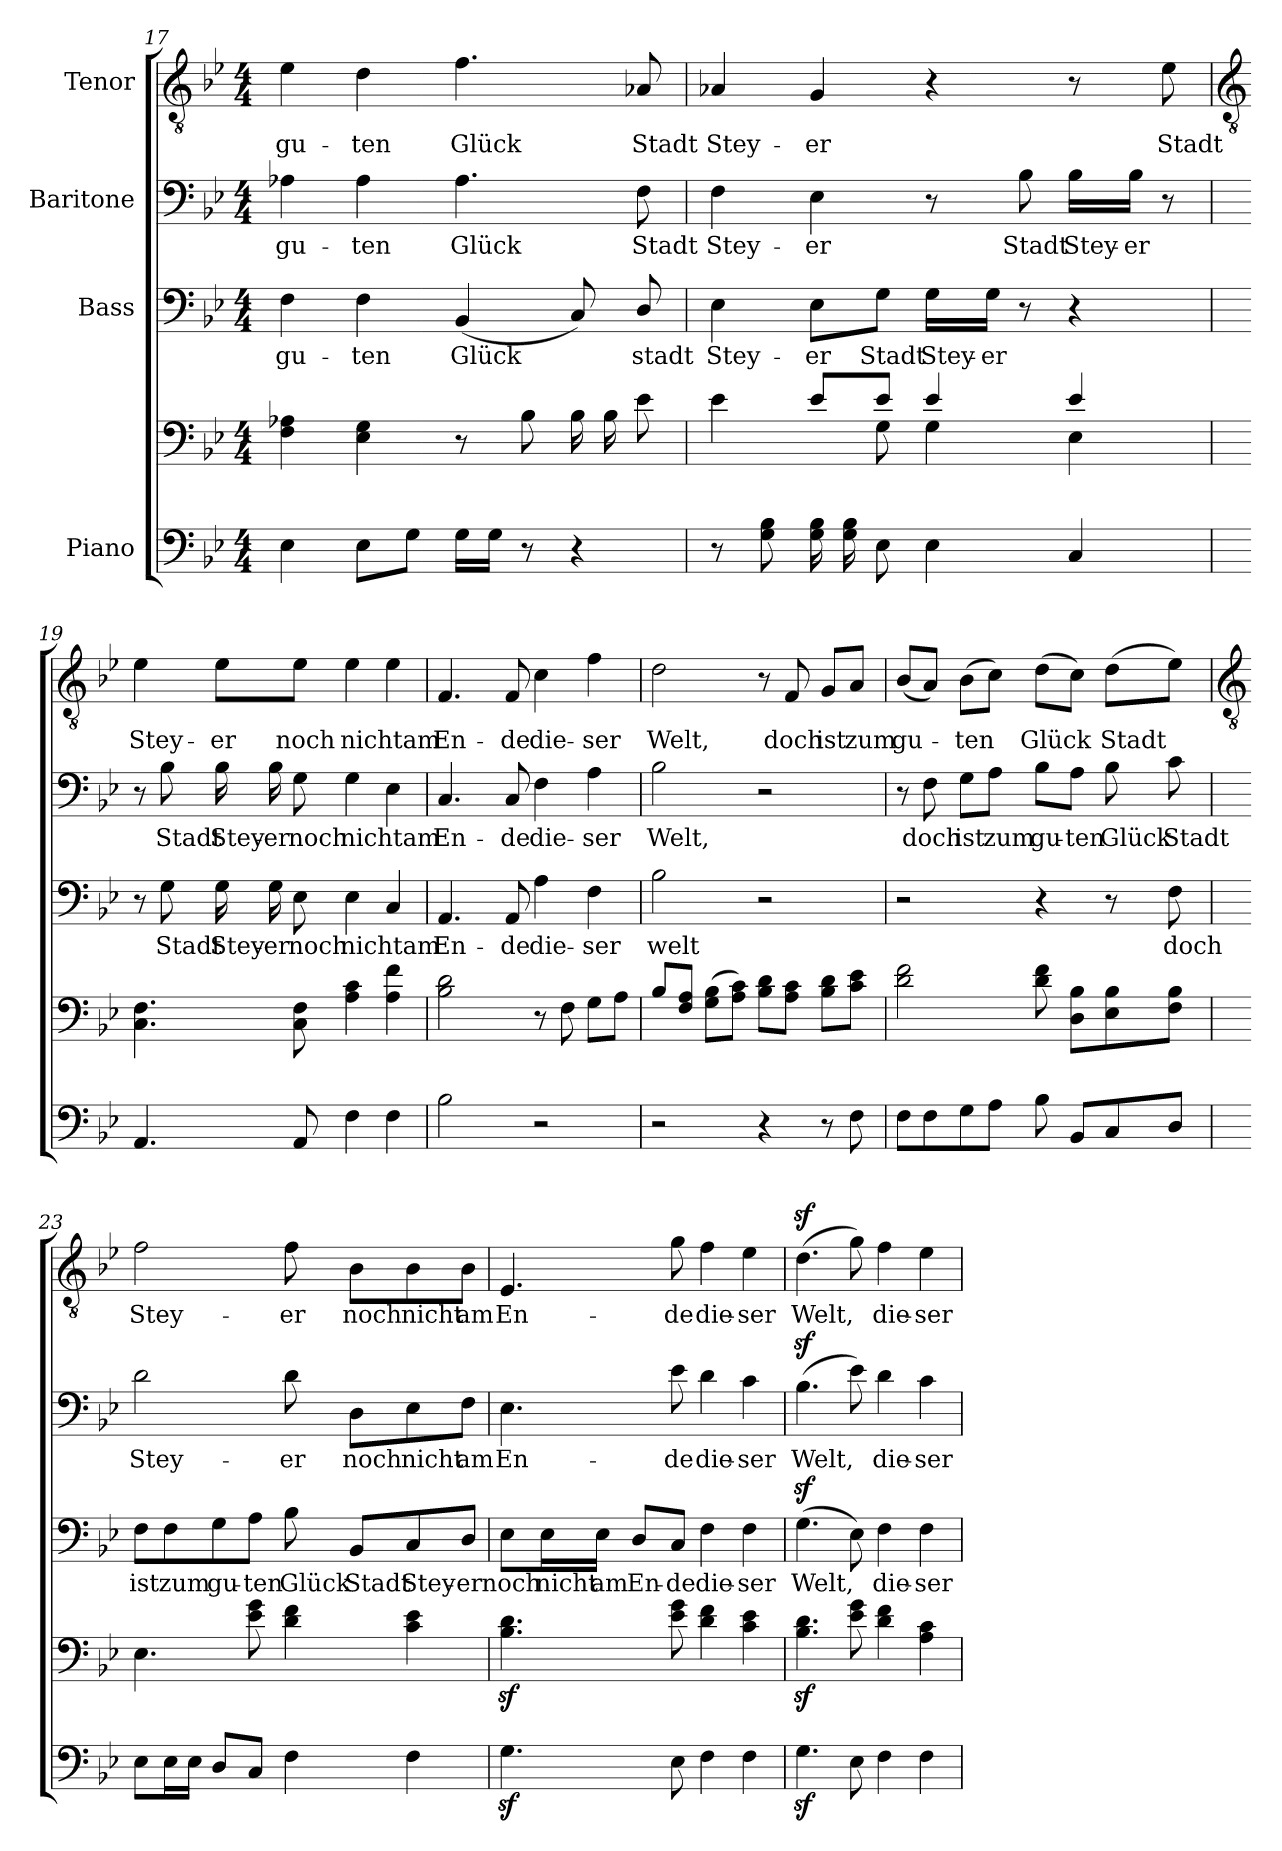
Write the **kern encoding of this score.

**kern	**kern	**kern	**text	**kern	**text	**kern	**text
*part4	*part4	*part3	*part3	*part2	*part2	*part1	*part1
*staff5	*staff4	*staff3	*staff3	*staff2	*staff2	*staff1	*staff1
*I"Piano	*	*I"Bass	*	*I"Baritone	*	*I"Tenor	*
*clefF4	*clefF4	*clefF4	*	*clefF4	*	*clefGv2	*
*k[b-e-]	*k[b-e-]	*k[b-e-]	*	*k[b-e-]	*	*k[b-e-]	*
*B-:	*B-:	*B-:	*	*B-:	*	*B-:	*
*M4/4	*M4/4	*M4/4	*	*M4/4	*	*M4/4	*
=17	=17	=17	=17	=17	=17	=17	=17
!	!	!	!LO:LY:b	!	!LO:LY:b	!	!LO:LY:b
4E-\	4F\ 4A-X\	4F\	gu-	4A-X\	gu-	4e-\	gu-
!	!	!	!LO:LY:b	!	!LO:LY:b	!	!LO:LY:b
8E-\L	4E-\ 4G\	4F\	-ten	4A-\	-ten	4d\	-ten
8G\J	.	.	.	.	.	.	.
!	!	!	!LO:LY:b	!	!LO:LY:b	!	!LO:LY:b
16G\LL	8r	(<4BB-/	Glück	4.A-\	Glück	4.f\	Glück
16G\JJ	.	.	.	.	.	.	.
8r	8B-\	.	.	.	.	.	.
4r	16B-\LL	8C/)	.	.	.	.	.
.	16B-\	.	.	.	.	.	.
!	!	!	!LO:LY:b	!	!LO:LY:b	!	!LO:LY:b
.	8e-\J	8D/	stadt	8F\	Stadt	8A-X/	Stadt
!!LO:LB:g=z
=18	=18	=18	=18	=18	=18	=18	=18
*	*^	*	*	*	*	*	*
!	!	!	!	!LO:LY:b	!	!LO:LY:b	!	!LO:LY:b
8r	4ryy	4e-\	4E-\	Stey-	4F\	Stey-	4A-X/	Stey-
8G\ 8B-\	.	.	.	.	.	.	.	.
!	!	!	!	!LO:LY:b	!	!LO:LY:b	!	!LO:LY:b
16G\ 16B-\LL	8e-/L	8ryy	8E-\L	-er	4E-\	-er	4G/	-er
16G\ 16B-\	.	.	.	.	.	.	.	.
!	!	!	!	!LO:LY:b	!	!	!	!
8E-\J	8e-/J	8G\	8G\J	Stadt	.	.	.	.
!	!	!	!	!LO:LY:b	!	!	!	!
4E-\	4e-/	4G\	16G\LL	Stey-	8r	.	4r	.
!	!	!	!	!LO:LY:b	!	!	!	!
.	.	.	16G\JJ	-er	.	.	.	.
!	!	!	!	!	!	!LO:LY:b	!	!
.	.	.	8r	.	8B-\	Stadt	.	.
!	!	!	!	!	!	!LO:LY:b	!	!
4C/	4e-/	4E-\	4r	.	16B-\LL	Stey-	8r	.
!	!	!	!	!	!	!LO:LY:b	!	!
.	.	.	.	.	16B-\JJ	-er	.	.
!	!	!	!	!	!	!	!	!LO:LY:b
.	.	.	.	.	8r	.	8e-\	Stadt
!!LO:LB:g=z
=19	=19	=19	=19	=19	=19	=19	=19	=19
*	*	*	*	*	*	*	*clefGv2	*
!	!	!	!	!	!	!	!	!LO:LY:b
4.AA/	4.C\ 4.F\	4ryy	8r	.	8r	.	4e-\	Stey-
!	!	!	!	!LO:LY:b	!	!LO:LY:b	!	!
.	.	.	8G\	Stadt	8B-\	Stadt	.	.
!	!	!	!	!LO:LY:b	!	!LO:LY:b	!	!LO:LY:b
.	.	4ryy	16G\LL	Stey-	16B-\LL	Stey-	8e-\L	-er
!	!	!	!	!LO:LY:b	!	!LO:LY:b	!	!
.	.	.	16G\	-er	16B-\	-er	.	.
!	!	!	!	!LO:LY:b	!	!LO:LY:b	!	!LO:LY:b
8AA/	8C\ 8F\	.	8E-\J	noch	8G\J	noch	8e-\J	noch
!	!	!	!	!LO:LY:b	!	!LO:LY:b	!	!LO:LY:b
4F\	4A\ 4c\	4ryy	4E-\	nichtam	4G\	nichtam	4e-\	nichtam
4F\	4A\ 4f\	4ryy	4C/	.	4E-\	.	4e-\	.
=20	=20	=20	=20	=20	=20	=20	=20	=20
!	!	!	!	!LO:LY:b	!	!LO:LY:b	!	!LO:LY:b
2B-\	2B-\ 2d\	4ryy	4.AA/	En-	4.C/	En-	4.F/	En-
.	.	4ryy	.	.	.	.	.	.
!	!	!	!	!LO:LY:b	!	!LO:LY:b	!	!LO:LY:b
.	.	.	8AA/	-de	8C/	-de	8F/	-de
!	!	!	!	!LO:LY:b	!	!LO:LY:b	!	!LO:LY:b
2r	8r	4ryy	4A\	die-	4F\	die-	4c\	die-
.	8F\	.	.	.	.	.	.	.
!	!	!	!	!LO:LY:b	!	!LO:LY:b	!	!LO:LY:b
.	8G\L	4ryy	4F\	-ser	4A\	-ser	4f\	-ser
.	8A\J	.	.	.	.	.	.	.
=21	=21	=21	=21	=21	=21	=21	=21	=21
!	!	!	!	!LO:LY:b	!	!LO:LY:b	!	!LO:LY:b
2r	8B-/L	4ryy	2B-\	welt	2B-\	Welt,	2d\	Welt,
.	8F/ 8A/J	.	.	.	.	.	.	.
.	(>8G\ 8B-\L	4ryy	.	.	.	.	.	.
.	8A\ 8c\J)	.	.	.	.	.	.	.
4r	8B-\ 8d\L	4ryy	2r	.	2r	.	8r	.
!	!	!	!	!	!	!	!	!LO:LY:b
.	8A\ 8c\J	.	.	.	.	.	8F/	doch
!	!	!	!	!	!	!	!	!LO:LY:b
8r	8B-\ 8d\L	4ryy	.	.	.	.	8G/L	ist
!	!	!	!	!	!	!	!	!LO:LY:b
8F\	8c\ 8e-\J	.	.	.	.	.	8A/J	zum
*	*v	*v	*	*	*	*	*	*
!!LO:LB:g=z
=22	=22	=22	=22	=22	=22	=22	=22
!	!	!	!	!	!	!	!LO:LY:b
8F\L	2d\ 2f\	2r	.	8r	.	(<8B-/L	gu-
!	!	!	!	!	!LO:LY:b	!	!
8F\	.	.	.	8F\	doch	8A/J)	.
!	!	!	!	!	!LO:LY:b	!	!LO:LY:b
8G\	.	.	.	8G\L	ist	(>8B-\L	-ten
!	!	!	!	!	!LO:LY:b	!	!
8A\J	.	.	.	8A\J	zum	8c\J)	.
!	!	!	!	!	!LO:LY:b	!	!LO:LY:b
8B-\	8d\ 8f\	4r	.	8B-\L	gu-	(>8d\L	Glück
!	!	!	!	!	!LO:LY:b	!	!
8BB-/L	8D\ 8B-\L	.	.	8A\J	-ten	8c\J)	.
!	!	!	!	!	!LO:LY:b	!	!LO:LY:b
8C/	8E-\ 8B-\	8r	.	8B-\	Glück	(>8d\L	Stadt
!	!	!	!LO:LY:b	!	!LO:LY:b	!	!
8D/J	8F\ 8B-\J	8F\	doch	8c\	Stadt	8e-\J)	.
!!LO:LB:g=z
=23	=23	=23	=23	=23	=23	=23	=23
*	*	*	*	*	*	*clefGv2	*
!	!	!	!LO:LY:b	!	!LO:LY:b	!	!LO:LY:b
8E-\L	4.E-\	8F\L	ist	2d\	Stey-	2f\	Stey-
!	!	!	!LO:LY:b	!	!	!	!
16E-\L	.	8F\	zum	.	.	.	.
16E-\JJ	.	.	.	.	.	.	.
!	!	!	!LO:LY:b	!	!	!	!
8D/L	.	8G\	gu-	.	.	.	.
!	!	!	!LO:LY:b	!	!	!	!
8C/J	8e-\ 8g\	8A\J	-ten	.	.	.	.
!	!	!	!LO:LY:b	!	!LO:LY:b	!	!LO:LY:b
4F\	4d\ 4f\	8B-\	Glück	8d\	-er	8f\	-er
!	!	!	!LO:LY:b	!	!LO:LY:b	!	!LO:LY:b
.	.	8BB-/L	Stadt	8D\L	noch	8B-\L	noch
!	!	!	!LO:LY:b	!	!LO:LY:b	!	!LO:LY:b
4F\	4c\ 4e-\	8C/	Stey-	8E-\	nicht	8B-\	nicht
!	!	!	!LO:LY:b	!	!LO:LY:b	!	!LO:LY:b
.	.	8D/J	-er	8F\J	am	8B-\J	am
=24	=24	=24	=24	=24	=24	=24	=24
!	!	!	!LO:LY:b	!	!LO:LY:b	!	!LO:LY:b
4.Gz>\	4.B-\z> 4.d\z>	8E-\L	noch	4.E-\	En-	4.E-/	En-
!	!	!	!LO:LY:b	!	!	!	!
.	.	16E-\L	nicht	.	.	.	.
!	!	!	!LO:LY:b	!	!	!	!
.	.	16E-\JJ	am	.	.	.	.
!	!	!	!LO:LY:b	!	!	!	!
.	.	8D/L	En-	.	.	.	.
!	!	!	!LO:LY:b	!	!LO:LY:b	!	!LO:LY:b
8E-\	8e-\ 8g\	8C/J	-de	8e-\	-de	8g\	-de
!	!	!	!LO:LY:b	!	!LO:LY:b	!	!LO:LY:b
4F\	4d\ 4f\	4F\	die-	4d\	die-	4f\	die-
!	!	!	!LO:LY:b	!	!LO:LY:b	!	!LO:LY:b
4F\	4c\ 4e-\	4F\	-ser	4c\	-ser	4e-\	-ser
=25	=25	=25	=25	=25	=25	=25	=25
!	!	!	!LO:LY:b	!	!LO:LY:b	!	!LO:LY:b
4.Gz>\	4.B-\z> 4.d\z>	(>4.Gz>\	Welt,	(>4.B-z>\	Welt,	(>4.dz>\	Welt,
8E-\	8e-\ 8g\	8E-\)	.	8e-\)	.	8g\)	.
!	!	!	!LO:LY:b	!	!LO:LY:b	!	!LO:LY:b
4F\	4d\ 4f\	4F\	die-	4d\	die-	4f\	die-
!	!	!	!LO:LY:b	!	!LO:LY:b	!	!LO:LY:b
4F\	4A\ 4c\	4F\	-ser	4c\	-ser	4e-\	-ser
=	=	=	=	=	=	=	=
*-	*-	*-	*-	*-	*-	*-	*-
